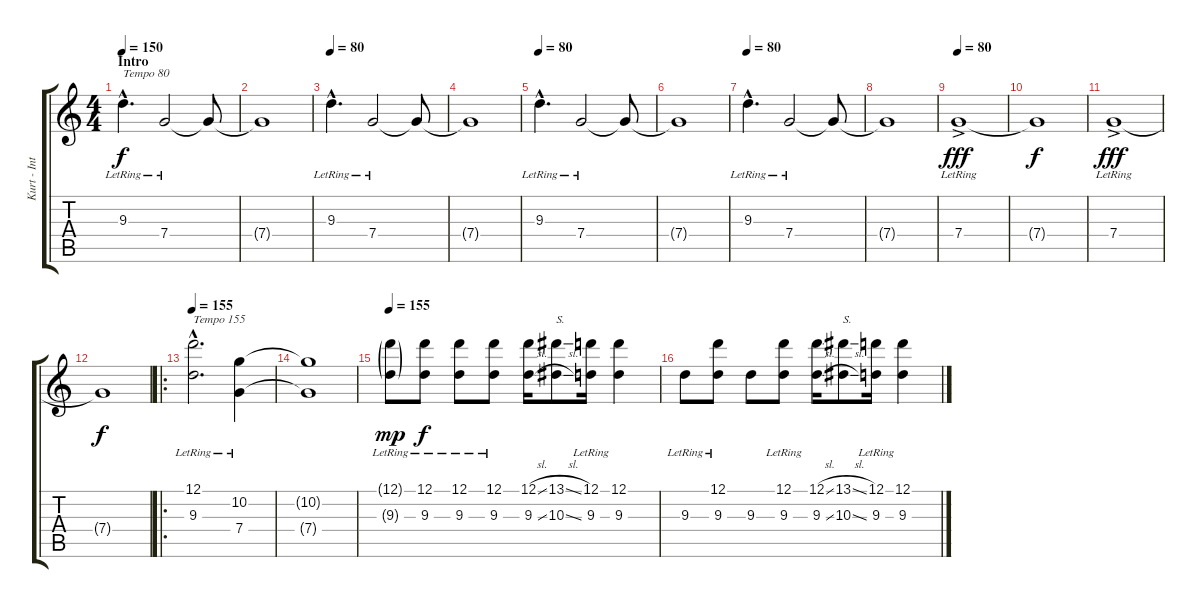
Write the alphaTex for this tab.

\track ("Kurt - Intro - Guitar 1" "Kurt - Int") {instrument electricguitarjazz}
\staff {score tabs}
\tuning (D4 A3 F3 C3 G2 C2) {hide}
\ts (4 4)
\section ("" "Intro")
\tempo 150
\tempo 80
\tempo 150
\clef g2
\ks c
9.3{hac lr}.4{d txt "Tempo 80" dy f volume 10 instrument electricguitarjazz} 7.4{lr}.2 7.4{t}.8 |
7.4{t}.1 |
\tempo 80
9.3{hac lr}.4{d} 7.4{lr}.2 7.4{t}.8 |
7.4{t}.1 |
\tempo 80
9.3{hac lr}.4{d} 7.4{lr}.2 7.4{t}.8 |
7.4{t}.1 |
\tempo 80
9.3{hac lr}.4{d} 7.4{lr}.2 7.4{t}.8 |
7.4{t}.1 |
\tempo 80
7.4{ac lr}.1{dy fff} |
7.4{t}.1{dy f} |
7.4{ac lr}.1{dy fff} |
7.4{t}.1{dy f} |
\ro
\tempo 155
(12.1{hac lr} 9.3{hac lr}).2{d txt "Tempo 155" volume 13} (10.2{lr} 7.4).4 |
(10.2{t} 7.4{t}).1 |
\tempo 155
(12.1{g lr} 9.3{g lr}).8{dy mp} (12.1{lr} 9.3{lr}).8{dy f} (12.1{lr} 9.3{lr}).8 (12.1{lr} 9.3).8 (12.1{sl} 9.3{sl}).16 (13.1{sl} 10.3{sl}).8{txt "S."} (12.1{lr} 9.3{lr}).16 (12.1 9.3).4 |
9.3{lr}.8 (12.1{lr} 9.3).8 9.3.8 (12.1{lr} 9.3{lr}).8 (12.1{sl} 9.3{sl}).16 (13.1{sl} 10.3{sl}).8{txt "S."} (12.1{lr} 9.3{lr}).16 (12.1{lr} 9.3{lr}).4
